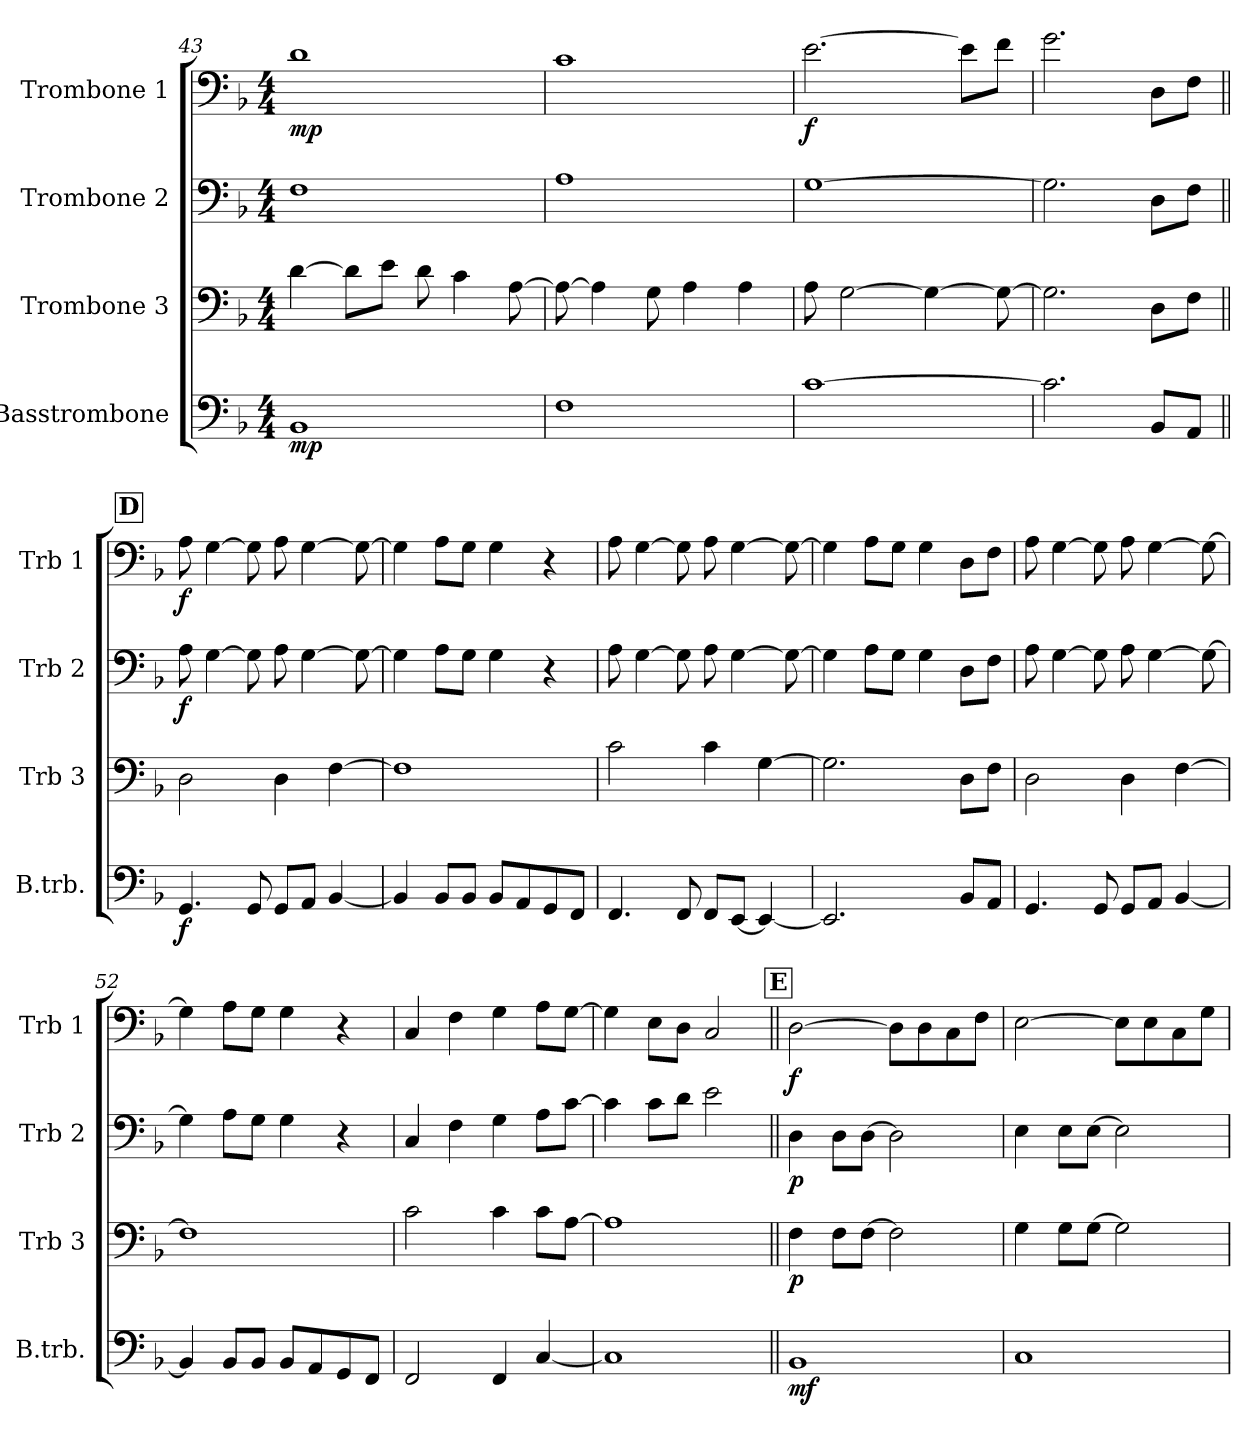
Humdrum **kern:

**kern	**dynam	**kern	**dynam	**kern	**dynam	**kern	**dynam
*part4	*part4	*part3	*part3	*part2	*part2	*part1	*part1
*staff4	*staff4	*staff3	*staff3	*staff2	*staff2	*staff1	*staff1
*I"Basstrombone	*	*I"Trombone 3	*	*I"Trombone 2	*	*I"Trombone 1	*
*I'B.trb.	*	*I'Trb 3	*	*I'Trb 2	*	*I'Trb 1	*
*clefF4	*	*clefF4	*	*clefF4	*	*clefF4	*
*k[b-]	*	*k[b-]	*	*k[b-]	*	*k[b-]	*
*M4/4	*	*M4/4	*	*M4/4	*	*M4/4	*
=43	=43	=43	=43	=43	=43	=43	=43
!	!LO:DY:b	!	!	!	!	!	!LO:DY:b
1BB-	mp	[4d\	.	1F	.	1d	mp
.	.	8d\L]	.	.	.	.	.
.	.	8e\J	.	.	.	.	.
.	.	8d\	.	.	.	.	.
.	.	4c\	.	.	.	.	.
.	.	[8A\	.	.	.	.	.
=44	=44	=44	=44	=44	=44	=44	=44
1F	.	8A\_	.	1A	.	1c	.
.	.	4A\]	.	.	.	.	.
.	.	8G\	.	.	.	.	.
.	.	4A\	.	.	.	.	.
.	.	4A\	.	.	.	.	.
!!LO:LB:g=z
=45	=45	=45	=45	=45	=45	=45	=45
!	!	!	!	!	!	!	!LO:DY:b
[1c	.	8A\	.	[1G	.	[2.e\	f
.	.	[2G\	.	.	.	.	.
.	.	4G\_	.	.	.	.	.
.	.	.	.	.	.	8e\L]	.
.	.	8G\_	.	.	.	8f\J	.
=46	=46	=46	=46	=46	=46	=46	=46
2.c\]	.	2.G\]	.	2.G\]	.	2.g\	.
8BB-/L	.	8D\L	.	8D\L	.	8D\L	.
8AA/J	.	8F\J	.	8F\J	.	8F\J	.
!!LO:REH:place=s1:a:B:fs=14:t=D
=47||	=47||	=47||	=47||	=47||	=47||	=47||	=47||
!	!LO:DY:b	!	!	!	!LO:DY:b	!	!LO:DY:b
4.GG/	f	2D\	.	8A\	f	8A\	f
.	.	.	.	[4G\	.	[4G\	.
8GG/	.	.	.	8G\]	.	8G\]	.
8GG/L	.	4D\	.	8A\	.	8A\	.
8AA/J	.	.	.	[4G\	.	[4G\	.
[4BB-/	.	[4F\	.	.	.	.	.
.	.	.	.	8G\_	.	8G\_	.
=48	=48	=48	=48	=48	=48	=48	=48
4BB-/]	.	1F]	.	4G\]	.	4G\]	.
8BB-/L	.	.	.	8A\L	.	8A\L	.
8BB-/J	.	.	.	8G\J	.	8G\J	.
8BB-/L	.	.	.	4G\	.	4G\	.
8AA/	.	.	.	.	.	.	.
8GG/	.	.	.	4r	.	4r	.
8FF/J	.	.	.	.	.	.	.
=49	=49	=49	=49	=49	=49	=49	=49
4.FF/	.	2c\	.	8A\	.	8A\	.
.	.	.	.	[4G\	.	[4G\	.
8FF/	.	.	.	8G\]	.	8G\]	.
8FF/L	.	4c\	.	8A\	.	8A\	.
[8EE/J	.	.	.	[4G\	.	[4G\	.
4EE/_	.	[4G\	.	.	.	.	.
.	.	.	.	8G\_	.	8G\_	.
=50	=50	=50	=50	=50	=50	=50	=50
2.EE/]	.	2.G\]	.	4G\]	.	4G\]	.
.	.	.	.	8A\L	.	8A\L	.
.	.	.	.	8G\J	.	8G\J	.
.	.	.	.	4G\	.	4G\	.
8BB-/L	.	8D\L	.	8D\L	.	8D\L	.
8AA/J	.	8F\J	.	8F\J	.	8F\J	.
!!LO:PB:g=z
=51	=51	=51	=51	=51	=51	=51	=51
4.GG/	.	2D\	.	8A\	.	8A\	.
.	.	.	.	[4G\	.	[4G\	.
8GG/	.	.	.	8G\]	.	8G\]	.
8GG/L	.	4D\	.	8A\	.	8A\	.
8AA/J	.	.	.	[4G\	.	[4G\	.
[4BB-/	.	[4F\	.	.	.	.	.
.	.	.	.	8G\_	.	8G\_	.
=52	=52	=52	=52	=52	=52	=52	=52
4BB-/]	.	1F]	.	4G\]	.	4G\]	.
8BB-/L	.	.	.	8A\L	.	8A\L	.
8BB-/J	.	.	.	8G\J	.	8G\J	.
8BB-/L	.	.	.	4G\	.	4G\	.
8AA/	.	.	.	.	.	.	.
8GG/	.	.	.	4r	.	4r	.
8FF/J	.	.	.	.	.	.	.
=53	=53	=53	=53	=53	=53	=53	=53
2FF/	.	2c\	.	4C/	.	4C/	.
.	.	.	.	4F\	.	4F\	.
4FF/	.	4c\	.	4G\	.	4G\	.
[4C/	.	8c\L	.	8A\L	.	8A\L	.
.	.	[8A\J	.	[8c\J	.	[8G\J	.
=54	=54	=54	=54	=54	=54	=54	=54
1C]	.	1A]	.	4c\]	.	4G\]	.
.	.	.	.	8c\L	.	8E\L	.
.	.	.	.	8d\J	.	8D\J	.
.	.	.	.	2e\	.	2C/	.
!!LO:REH:place=s1:a:B:fs=14:t=E
=55||	=55||	=55||	=55||	=55||	=55||	=55||	=55||
!	!LO:DY:b	!	!LO:DY:b	!	!LO:DY:b	!	!LO:DY:b
1BB-	mf	4F\	p	4D\	p	[2D\	f
.	.	8F\L	.	8D\L	.	.	.
.	.	[8F\J	.	[8D\J	.	.	.
.	.	2F\]	.	2D\]	.	8D\L]	.
.	.	.	.	.	.	8D\	.
.	.	.	.	.	.	8C\	.
.	.	.	.	.	.	8F\J	.
=56	=56	=56	=56	=56	=56	=56	=56
1C	.	4G\	.	4E\	.	[2E\	.
.	.	8G\L	.	8E\L	.	.	.
.	.	[8G\J	.	[8E\J	.	.	.
.	.	2G\]	.	2E\]	.	8E\L]	.
.	.	.	.	.	.	8E\	.
.	.	.	.	.	.	8C\	.
.	.	.	.	.	.	8G\J	.
=	=	=	=	=	=	=	=
*-	*-	*-	*-	*-	*-	*-	*-
